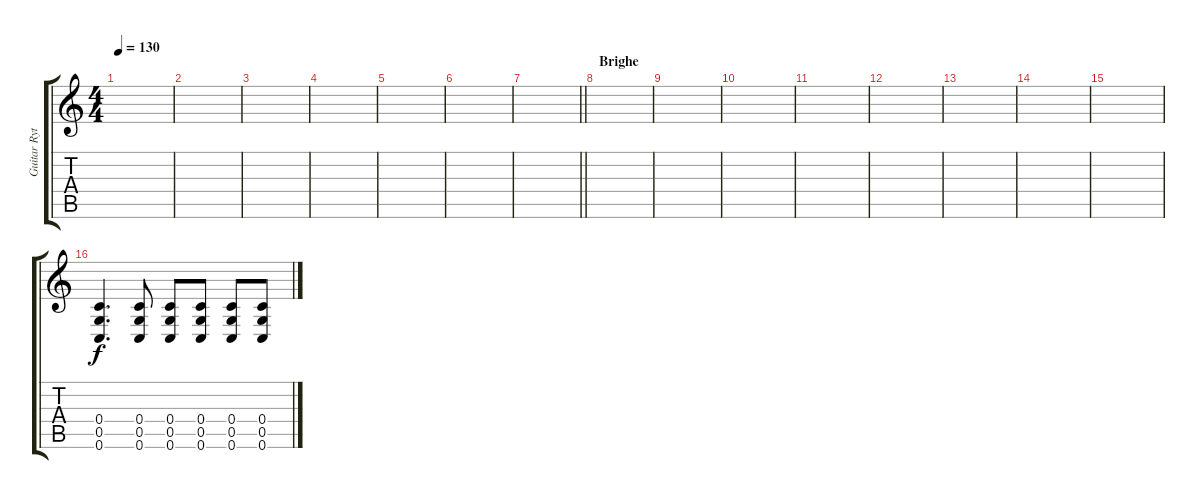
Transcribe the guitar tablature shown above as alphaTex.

\track ("Guitar Rythm" "Guitar Ryt") {instrument distortionguitar}
\staff {score tabs}
\tuning (D4 A3 F3 C3 G2 C2) {hide}
\ts (4 4)
\tempo 130
\clef g2
\ks c
|
|
|
|
|
|
\barLineRight lightlight
|
\section ("" "Brighe")
|
|
|
|
|
|
|
|
(0.4 0.5 0.6).4{d} (0.4 0.5 0.6).8 (0.4 0.5 0.6).8 (0.4 0.5 0.6).8 (0.4 0.5 0.6).8 (0.4 0.5 0.6).8
